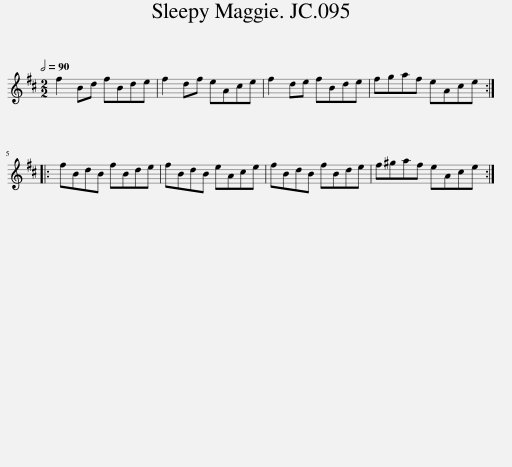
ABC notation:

X:1
L:1/8
Q:1/2=90
M:2/2
I:linebreak $
K:D
V:1 treble
V:1
 f2 Bd fBde | f2 df eAce | f2 de fBde | fgaf eAce ::$ fBdB fBde | %5
 fBdB eAce | fBdB fBde | f^gaf eAce :| %8
